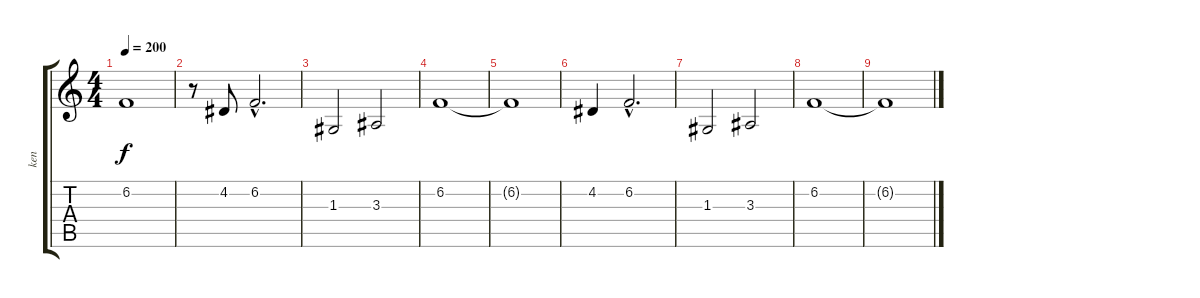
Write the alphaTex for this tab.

\track ("ken" "ken") {instrument sopranosax}
\staff {score tabs}
\tuning (E4 B3 G3 D3 A2 E2) {hide}
\ts (4 4)
\tempo 200
\clef g2
\ks c
6.2{t}.1{dy f} |
r.8 4.2.8 6.2{hac}.2{d} |
1.3.2 3.3.2 |
6.2.1 |
6.2{t}.1 |
4.2.4 6.2{hac}.2{d} |
1.3.2 3.3.2 |
6.2.1 |
6.2{t}.1
